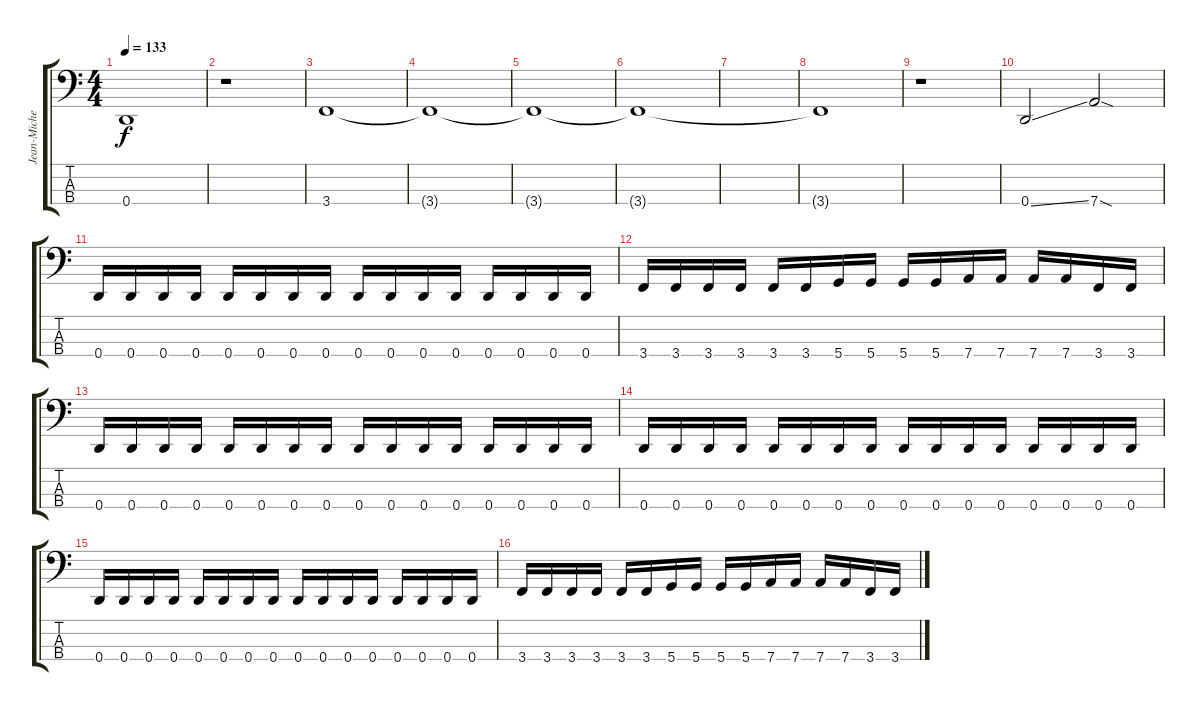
\track ("Jean-Michel" "Jean-Miche") {instrument electricbasspick}
\staff {score tabs}
\tuning (F2 C2 G1 D1) {hide}
\ts (4 4)
\tempo 133
\clef f4
\ks c
0.4.1{dy f} |
r.1 |
3.4.1 |
3.4{t}.1 |
3.4{t}.1 |
3.4{t}.1 |
|
3.4{t}.1 |
r.1 |
0.4{ss}.2 7.4{sod}.2 |
0.4.16 0.4.16 0.4.16 0.4.16 0.4.16 0.4.16 0.4.16 0.4.16 0.4.16 0.4.16 0.4.16 0.4.16 0.4.16 0.4.16 0.4.16 0.4.16 |
3.4.16 3.4.16 3.4.16 3.4.16 3.4.16 3.4.16 5.4.16 5.4.16 5.4.16 5.4.16 7.4.16 7.4.16 7.4.16 7.4.16 3.4.16 3.4.16 |
0.4.16 0.4.16 0.4.16 0.4.16 0.4.16 0.4.16 0.4.16 0.4.16 0.4.16 0.4.16 0.4.16 0.4.16 0.4.16 0.4.16 0.4.16 0.4.16 |
0.4.16 0.4.16 0.4.16 0.4.16 0.4.16 0.4.16 0.4.16 0.4.16 0.4.16 0.4.16 0.4.16 0.4.16 0.4.16 0.4.16 0.4.16 0.4.16 |
0.4.16 0.4.16 0.4.16 0.4.16 0.4.16 0.4.16 0.4.16 0.4.16 0.4.16 0.4.16 0.4.16 0.4.16 0.4.16 0.4.16 0.4.16 0.4.16 |
3.4.16 3.4.16 3.4.16 3.4.16 3.4.16 3.4.16 5.4.16 5.4.16 5.4.16 5.4.16 7.4.16 7.4.16 7.4.16 7.4.16 3.4.16 3.4.16
